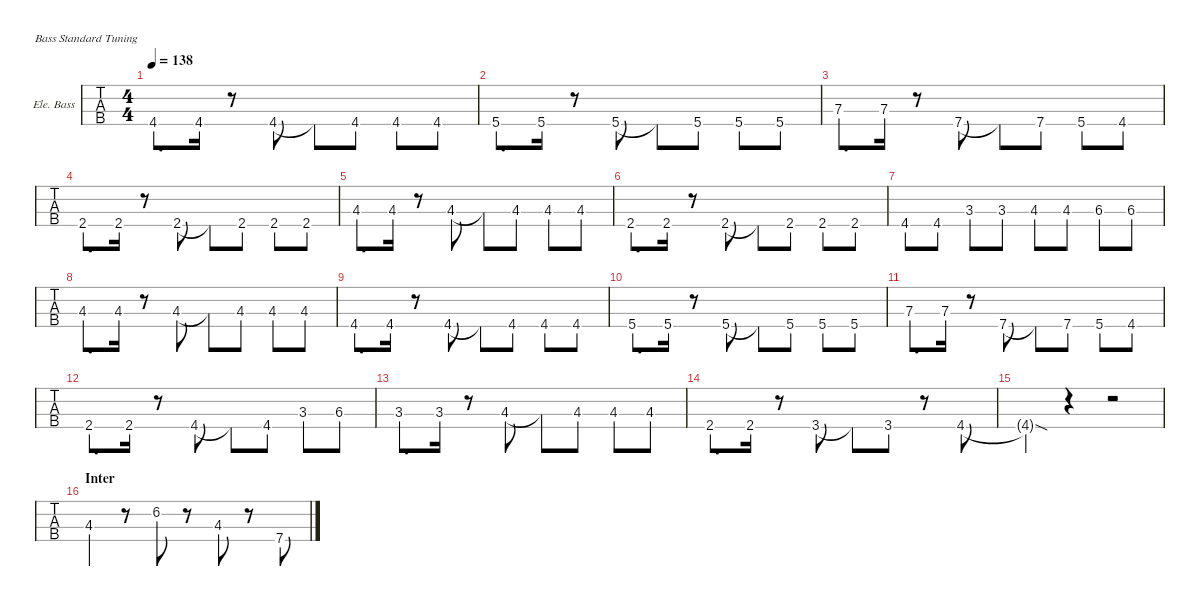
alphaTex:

\defaultSystemsLayout 4
\hideDynamics
\bracketExtendMode nobrackets
\firstSystemTrackNameOrientation horizontal
\track ("Ele. Bass" "Ele. Bass") {defaultSystemsLayout 4 instrument electricbassfinger}
\staff {tabs}
\tuning (G2 D2 A1 E1)
\ts (4 4)
\tempo 138
\clef f4
\scale
0.232303
\ks c#minor
4.4{acc #}.8{d dy f beam Up} 4.4{acc #}.16{beam Up beam split} r.8{beam Down beam split} 4.4{acc #}.8{beam Up} 4.4{t acc #}.8{beam Up} 4.4{acc #}.8{beam Up} 4.4{acc #}.8{beam Up} 4.4{acc #}.8{beam Up} |
\scale
0.228987 5.4{acc forcenatural}.8{d beam Up} 5.4{acc forcenatural}.16{beam Up beam split} r.8{beam Down beam split} 5.4{acc forcenatural}.8{beam Up} 5.4{t acc forcenatural}.8{beam Up} 5.4{acc forcenatural}.8{beam Up} 5.4{acc forcenatural}.8{beam Up} 5.4{acc forcenatural}.8{beam Up} |
\scale
0.235618 7.3{acc forcenatural}.8{d beam Down} 7.3{acc forcenatural}.16{beam Down beam split} r.8{beam Down beam split} 7.4{acc forcenatural}.8{beam Up} 7.4{t acc forcenatural}.8{beam Up} 7.4{acc forcenatural}.8{beam Up} 5.4{acc forcenatural}.8{beam Up} 4.4{acc #}.8{beam Up} |
\scale
0.303092 2.4{acc #}.8{d beam Up} 2.4{acc #}.16{beam Up beam split} r.8{beam Down beam split} 2.4{acc #}.8{beam Up} 2.4{t acc #}.8{beam Up} 2.4{acc #}.8{beam Up} 2.4{acc #}.8{beam Up} 2.4{acc #}.8{beam Up} |
\scale
0.232303 4.3{acc #}.8{d beam Up} 4.3{acc #}.16{beam Up beam split} r.8{beam Down beam split} 4.3{acc #}.8{beam Up} 4.3{t acc #}.8{beam Up} 4.3{acc #}.8{beam Up} 4.3{acc #}.8{beam Up} 4.3{acc #}.8{beam Up} |
\scale
0.232303 2.4{acc #}.8{d beam Up} 2.4{acc #}.16{beam Up beam split} r.8{beam Down beam split} 2.4{acc #}.8{beam Up} 2.4{t acc #}.8{beam Up} 2.4{acc #}.8{beam Up} 2.4{acc #}.8{beam Up} 2.4{acc #}.8{beam Up} |
\scale
0.232303 4.4{acc #}.8{beam Up} 4.4{acc #}.8{beam Up} 3.3{acc #}.8{beam Up} 3.3{acc #}.8{beam Up} 4.3{acc #}.8{beam Up} 4.3{acc #}.8{beam Up} 6.3{acc #}.8{beam Up} 6.3{acc #}.8{beam Up} |
\scale
0.303092 4.3{acc #}.8{d beam Up} 4.3{acc #}.16{beam Up beam split} r.8{beam Down beam split} 4.3{acc #}.8{beam Up} 4.3{t acc #}.8{beam Up} 4.3{acc #}.8{beam Up} 4.3{acc #}.8{beam Up} 4.3{acc #}.8{beam Up} |
\scale
0.232303 4.4{acc #}.8{d beam Up} 4.4{acc #}.16{beam Up beam split} r.8{beam Down beam split} 4.4{acc #}.8{beam Up} 4.4{t acc #}.8{beam Up} 4.4{acc #}.8{beam Up} 4.4{acc #}.8{beam Up} 4.4{acc #}.8{beam Up} |
\scale
0.232303 5.4{acc forcenatural}.8{d beam Up} 5.4{acc forcenatural}.16{beam Up beam split} r.8{beam Down beam split} 5.4{acc forcenatural}.8{beam Up} 5.4{t acc forcenatural}.8{beam Up} 5.4{acc forcenatural}.8{beam Up} 5.4{acc forcenatural}.8{beam Up} 5.4{acc forcenatural}.8{beam Up} |
\scale
0.232303 7.3{acc forcenatural}.8{d beam Down} 7.3{acc forcenatural}.16{beam Down beam split} r.8{beam Down beam split} 7.4{acc forcenatural}.8{beam Up} 7.4{t acc forcenatural}.8{beam Up} 7.4{acc forcenatural}.8{beam Up} 5.4{acc forcenatural}.8{beam Up} 4.4{acc #}.8{beam Up} |
\scale
0.301987 2.4{acc #}.8{d beam Up} 2.4{acc #}.16{beam Up beam split} r.8{beam Down} 4.4{acc #}.8{beam Up} 4.4{t acc #}.8{beam Up} 4.4{acc #}.8{beam Up} 3.3{acc #}.8{beam Up} 6.3{acc #}.8{beam Up} |
\scale
0.231197 3.3{acc #}.8{d beam Up} 3.3{acc #}.16{beam Up beam split} r.8{beam Down beam split} 4.3{acc #}.8{beam Up} 4.3{t acc #}.8{beam Up} 4.3{acc #}.8{beam Up} 4.3{acc #}.8{beam Up} 4.3{acc #}.8{beam Up} |
\scale
0.234513 2.4{acc #}.8{d beam Up} 2.4{acc #}.16{beam Up beam split} r.8{beam Down beam split} 3.4{acc forcenatural}.8{beam Up} 3.4{t acc forcenatural}.8{beam Up} 3.4{acc forcenatural}.8{beam Up} r.8{beam Up} 4.4{acc #}.8{beam Up} |
\scale
0.232303 4.4{sod t acc #}.4{beam Up} r.4{beam Down} r.2{beam Down} |
\section ("" "Inter")
\scale
0.303092 4.3{acc #}.4{beam Up} r.8{beam Down} 6.2{acc #}.8{beam Down} r.8{beam Down} 4.3{acc #}.8{beam Up} r.8{beam Up} 7.4{acc forcenatural}.8{beam Up}
